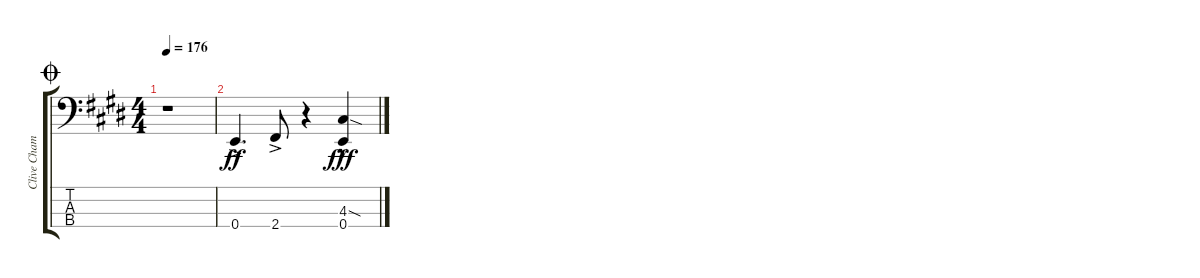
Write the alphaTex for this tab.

\track ("Clive Chaman Fingered Bass" "Clive Cham") {instrument electricbassfinger}
\staff {score tabs}
\tuning (G2 D2 A1 E1) {hide}
\ts (4 4)
\jump coda
\tempo 176
\clef f4
\ks e
r.1{dy mf} |
0.4{ac}.4{d dy ff} 2.4{ac}.8 r.4 (4.3{sod hac} 0.4{hac}).4{dy fff}
